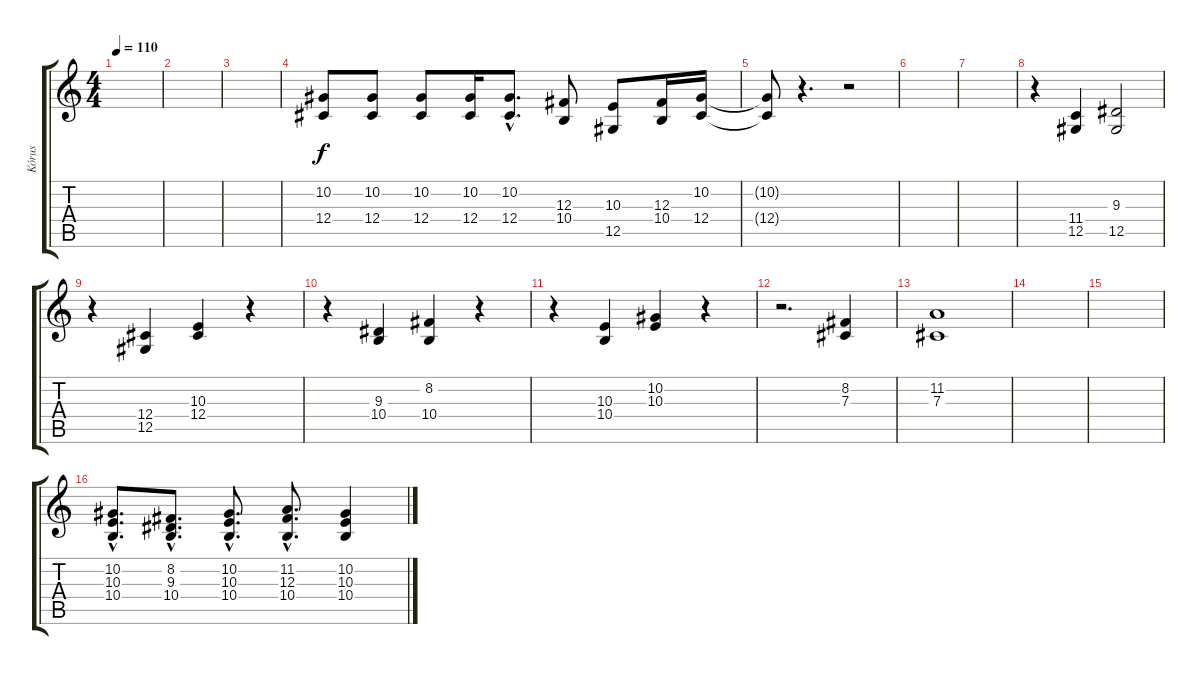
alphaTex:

\track ("Kórus" "Kórus") {instrument choiraahs}
\staff {score tabs}
\tuning (Eb4 Bb3 Gb3 Db3 Ab2 Eb2) {hide}
\ts (4 4)
\tempo 110
\clef g2
\ks c
|
|
|
(10.2 12.4).8 (10.2 12.4).8 (10.2 12.4).8 (10.2 12.4).16 (10.2{hac} 12.4{hac}).8{d} (12.3 10.4).8 (10.3 12.5).8 (12.3 10.4).16 (10.2 12.4).16 |
(10.2{t} 12.4{t}).8 r.4{d} r.2 |
|
|
r.4 (11.4 12.5).4 (9.3 12.5).2 |
r.4 (12.4 12.5).4 (10.3 12.4).4 r.4 |
r.4 (9.3 10.4).4 (8.2 10.4).4 r.4 |
r.4 (10.3 10.4).4 (10.2 10.3).4 r.4 |
r.2{d} (8.2 7.3).4 |
(11.2 7.3).1 |
|
|
(10.2{hac} 10.3{hac} 10.4{hac}).8{d} (8.2{hac} 9.3{hac} 10.4{hac}).8{d} (10.2{hac} 10.3{hac} 10.4{hac}).8{d} (11.2{hac} 12.3{hac} 10.4{hac}).8{d} (10.2 10.3 10.4).4
